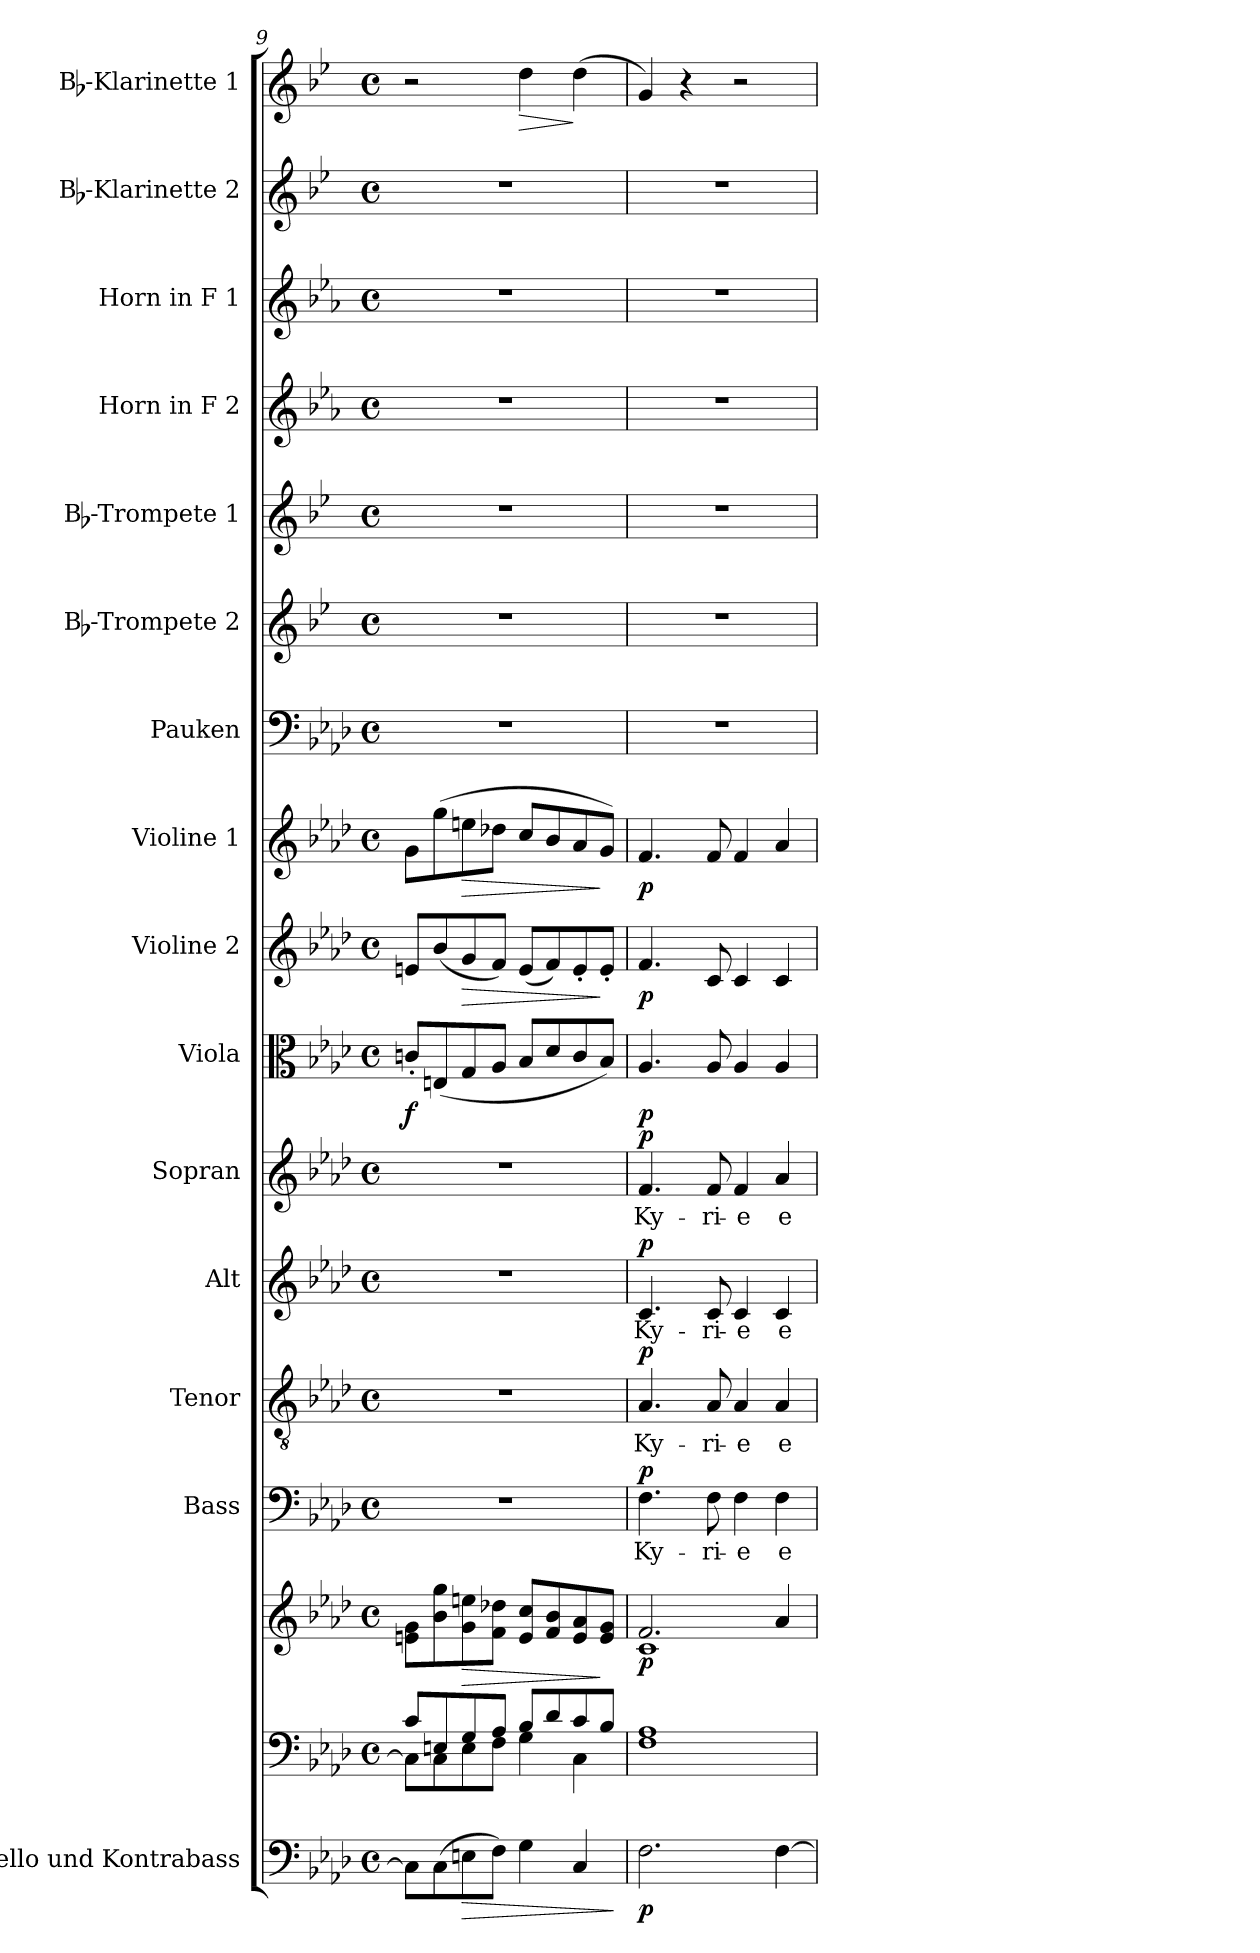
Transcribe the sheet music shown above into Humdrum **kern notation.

**kern	**dynam	**kern	**kern	**dynam	**kern	**text	**dynam	**kern	**text	**dynam	**kern	**text	**dynam	**kern	**text	**dynam	**kern	**dynam	**kern	**dynam	**kern	**dynam	**kern	**kern	**kern	**kern	**kern	**kern	**kern	**dynam
*part16	*part16	*part15	*part15	*part15	*part14	*part14	*part14	*part13	*part13	*part13	*part12	*part12	*part12	*part11	*part11	*part11	*part10	*part10	*part9	*part9	*part8	*part8	*part7	*part6	*part5	*part4	*part3	*part2	*part1	*part1
*staff17	*staff17	*staff16	*staff15	*staff15/16	*staff14	*staff14	*staff14	*staff13	*staff13	*staff13	*staff12	*staff12	*staff12	*staff11	*staff11	*staff11	*staff10	*staff10	*staff9	*staff9	*staff8	*staff8	*staff7	*staff6	*staff5	*staff4	*staff3	*staff2	*staff1	*staff1
*I"Cello und Kontrabass	*	*	*	*	*I"Bass	*	*	*I"Tenor	*	*	*I"Alt	*	*	*I"Sopran	*	*	*I"Viola	*	*I"Violine 2	*	*I"Violine 1	*	*I"Pauken	*I"Bb-Trompete 2	*I"Bb-Trompete 1	*I"Horn in F 2	*I"Horn in F 1	*I"Bb-Klarinette 2	*I"Bb-Klarinette 1	*
*I'Kb.	*	*	*	*	*I'B.	*	*	*I'T.	*	*	*I'A.	*	*	*I'S.	*	*	*I'Vla.	*	*I'Vl. 2	*	*I'Vl. 1	*	*I'Pk.	*I'Bb Trp. 2	*I'Bb Trp. 1	*	*	*I'Bb Kl. 2	*I'Bb Kl. 1	*
!!LO:PB:g=z
*clefF4	*	*clefF4	*clefG2	*	*clefF4	*	*	*clefGv2	*	*	*clefG2	*	*	*clefG2	*	*	*clefC3	*	*clefG2	*	*clefG2	*	*clefF4	*clefG2	*clefG2	*clefG2	*clefG2	*clefG2	*clefG2	*
*ITrd7c12	*	*	*	*	*	*	*	*	*	*	*	*	*	*	*	*	*	*	*	*	*	*	*	*ITrd1c2	*ITrd1c2	*ITrd4c7	*ITrd4c7	*ITrd1c2	*ITrd1c2	*
*k[b-e-a-d-]	*	*k[b-e-a-d-]	*k[b-e-a-d-]	*	*k[b-e-a-d-]	*	*	*k[b-e-a-d-]	*	*	*k[b-e-a-d-]	*	*	*k[b-e-a-d-]	*	*	*k[b-e-a-d-]	*	*k[b-e-a-d-]	*	*k[b-e-a-d-]	*	*k[b-e-a-d-]	*k[b-e-a-d-]	*k[b-e-a-d-]	*k[b-e-a-d-]	*k[b-e-a-d-]	*k[b-e-a-d-]	*k[b-e-a-d-]	*
*A-:	*	*A-:	*A-:	*	*A-:	*	*	*A-:	*	*	*A-:	*	*	*A-:	*	*	*A-:	*	*A-:	*	*A-:	*	*A-:	*A-:	*A-:	*A-:	*A-:	*A-:	*A-:	*
*M4/4	*	*M4/4	*M4/4	*	*M4/4	*	*	*M4/4	*	*	*M4/4	*	*	*M4/4	*	*	*M4/4	*	*M4/4	*	*M4/4	*	*M4/4	*M4/4	*M4/4	*M4/4	*M4/4	*M4/4	*M4/4	*
*met(c)	*	*met(c)	*met(c)	*	*met(c)	*	*	*met(c)	*	*	*met(c)	*	*	*met(c)	*	*	*met(c)	*	*met(c)	*	*met(c)	*	*met(c)	*met(c)	*met(c)	*met(c)	*met(c)	*met(c)	*met(c)	*
=9	=9	=9	=9	=9	=9	=9	=9	=9	=9	=9	=9	=9	=9	=9	=9	=9	=9	=9	=9	=9	=9	=9	=9	=9	=9	=9	=9	=9	=9	=9
*	*	*^	*	*	*	*	*	*	*	*	*	*	*	*	*	*	*	*	*	*	*	*	*	*	*	*	*	*	*	*
!	!	!	!	!	!	!	!	!	!	!	!	!	!	!	!	!	!	!	!LO:DY:b	!	!	!	!	!	!	!	!	!	!	!	!
8CC\L]	.	8c/L	8C\L]	8en!\ 8g!\L	.	1r	.	.	1r	.	.	1r	.	.	1r	.	.	8cn'</L	f	8en/L	.	8g\L	.	1r	1r	1r	1r	1r	1r	2r	.
(>8CC\	.	8En/	8C\	8b-!\ 8gg!\	.	.	.	.	.	.	.	.	.	.	.	.	.	(<8En/	.	(<8b-/	.	(>8gg\	.	.	.	.	.	.	.	.	.
!	!LO:HP:b	!	!	!	!LO:HP:b	!	!	!	!	!	!	!	!	!	!	!	!	!	!	!	!LO:HP:b	!	!LO:HP:b	!	!	!	!	!	!	!	!
8EEn\	>	8G/	8E\	8g!\ 8een!\	>	.	.	.	.	.	.	.	.	.	.	.	.	8G/	.	8g/	>	8een\	>	.	.	.	.	.	.	.	.
8FF\J)	.	8A-/J	8F\J	8f!\ 8dd-X!\J	.	.	.	.	.	.	.	.	.	.	.	.	.	8A-/J	.	8f/J)	.	8dd-X\J	.	.	.	.	.	.	.	.	.
!	!	!	!	!	!	!	!	!	!	!	!	!	!	!	!	!	!	!	!	!	!	!	!	!	!	!	!	!	!	!	!LO:HP:b
4GG\	.	8B-/L	4G\	8e!/ 8cc!/L	.	.	.	.	.	.	.	.	.	.	.	.	.	8B-/L	.	(<8e/L	.	8cc/L	.	.	.	.	.	.	.	4cc\	>
.	.	8d-/	.	8f!/ 8b-!/	.	.	.	.	.	.	.	.	.	.	.	.	.	8d-/	.	8f/)	.	8b-/	.	.	.	.	.	.	.	.	.
4CC/	.	8c/	4C\	8e!/ 8a-!/	.	.	.	.	.	.	.	.	.	.	.	.	.	8c/	.	8e'</	.	8a-/	.	.	.	.	.	.	.	(>4cc\	]
.	.	8B-/J	.	8e!/ 8g!/J	]	.	.	.	.	.	.	.	.	.	.	.	.	8B-/J)	.	8e'</J	]	8g/J)	]	.	.	.	.	.	.	.	.
*	*	*v	*v	*	*	*	*	*	*	*	*	*	*	*	*	*	*	*	*	*	*	*	*	*	*	*	*	*	*	*	*
.	]	.	.	.	.	.	.	.	.	.	.	.	.	.	.	.	.	.	.	.	.	.	.	.	.	.	.	.	.	.
=10	=10	=10	=10	=10	=10	=10	=10	=10	=10	=10	=10	=10	=10	=10	=10	=10	=10	=10	=10	=10	=10	=10	=10	=10	=10	=10	=10	=10	=10	=10
*	*	*^	*^	*	*	*	*	*	*	*	*	*	*	*	*	*	*	*	*	*	*	*	*	*	*	*	*	*	*	*
!	!LO:DY:b	!	!	!	!	!LO:DY:b	!	!LO:LY:b	!LO:DY:a	!	!LO:LY:b	!LO:DY:a	!	!LO:LY:b	!LO:DY:a	!	!LO:LY:b	!LO:DY:a	!	!LO:DY:b	!	!LO:DY:b	!	!LO:DY:b	!	!	!	!	!	!	!	!
2.FF\	p	1A-	1F	2.f/	1c	p	4.F\	Ky-	p	4.A-/	Ky-	p	4.c/	Ky-	p	4.f/	Ky-	p	4.A-/	p	4.f/	p	4.f/	p	1r	1r	1r	1r	1r	1r	4f/)	.
.	.	.	.	.	.	.	.	.	.	.	.	.	.	.	.	.	.	.	.	.	.	.	.	.	.	.	.	.	.	.	4r	.
!	!	!	!	!	!	!	!	!LO:LY:b	!	!	!LO:LY:b	!	!	!LO:LY:b	!	!	!LO:LY:b	!	!	!	!	!	!	!	!	!	!	!	!	!	!	!
.	.	.	.	.	.	.	8F\	-ri-	.	8A-/	-ri-	.	8c/	-ri-	.	8f/	-ri-	.	8A-/	.	8c/	.	8f/	.	.	.	.	.	.	.	.	.
!	!	!	!	!	!	!	!	!LO:LY:b	!	!	!LO:LY:b	!	!	!LO:LY:b	!	!	!LO:LY:b	!	!	!	!	!	!	!	!	!	!	!	!	!	!	!
.	.	.	.	.	.	.	4F\	-e	.	4A-/	-e	.	4c/	-e	.	4f/	-e	.	4A-/	.	4c/	.	4f/	.	.	.	.	.	.	.	2r	.
!	!	!	!	!	!	!	!	!LO:LY:b	!	!	!LO:LY:b	!	!	!LO:LY:b	!	!	!LO:LY:b	!	!	!	!	!	!	!	!	!	!	!	!	!	!	!
[4FF\	.	.	.	4a-/	.	.	4F\	e-	.	4A-/	e-	.	4c/	e-	.	4a-/	e-	.	4A-/	.	4c/	.	4a-/	.	.	.	.	.	.	.	.	.
*	*	*v	*v	*	*	*	*	*	*	*	*	*	*	*	*	*	*	*	*	*	*	*	*	*	*	*	*	*	*	*	*	*
*	*	*	*v	*v	*	*	*	*	*	*	*	*	*	*	*	*	*	*	*	*	*	*	*	*	*	*	*	*	*	*	*
=	=	=	=	=	=	=	=	=	=	=	=	=	=	=	=	=	=	=	=	=	=	=	=	=	=	=	=	=	=	=
*-	*-	*-	*-	*-	*-	*-	*-	*-	*-	*-	*-	*-	*-	*-	*-	*-	*-	*-	*-	*-	*-	*-	*-	*-	*-	*-	*-	*-	*-	*-
